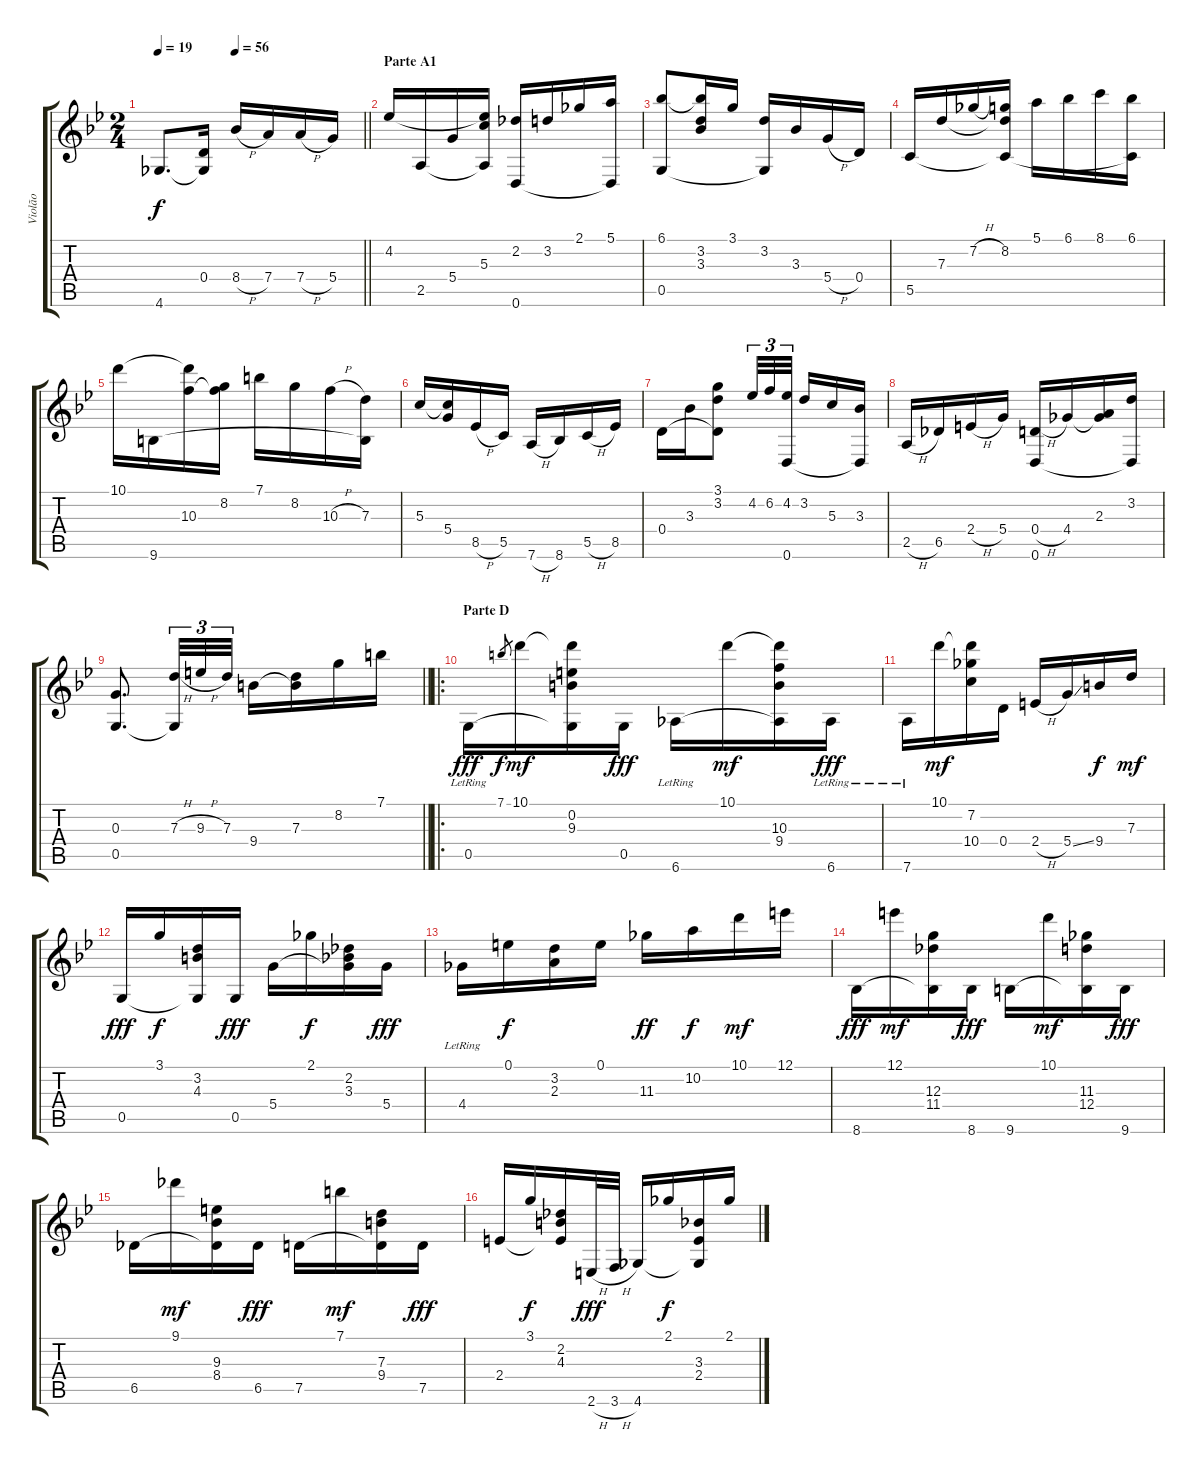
\track ("Violão" "Violão") {instrument acousticguitarnylon}
\staff {score tabs}
\tuning (E4 B3 G3 D3 G2 D2) {hide}
\ts (2 4)
\tempo 19
\tempo (56 0.375)
\clef g2
\barLineRight lightlight
\ks gminor
4.6.8{d dy f} (0.4 4.6{t}).16 8.4{h}.16 7.4.16 7.4{h}.16 5.4.16 |
\section ("" "Parte A1")
4.2.16 2.5.16 5.4.16 (4.2{t} 5.3 2.5{t}).16 (2.2 0.6).16 3.2.16 2.1.16 (5.1 0.6{t}).16 |
(6.1 0.5).8 (6.1{t} 3.2 3.3).16 3.1.16 (3.2 0.5{t}).16 3.3.16 5.4{h}.16 0.4.16 |
5.5.16 7.3.16 7.2{h}.16 (8.2 7.3{t} 5.5{t}).16 5.1.16 6.1.16 8.1.16 (6.1 5.5{t}).16 |
10.1.16 9.6.16 (10.1{t} 10.3).16 (8.2 10.3{t}).16 7.1.16 8.2.16 10.3{h}.16 (7.3 9.6{t}).16 |
5.3.16 (5.3{t} 5.4).16 8.5{h}.16 5.5.16 7.6{h}.16 8.6.16 5.5{h}.16 8.5.16 |
0.4.16 3.3.16 (3.1 3.2 0.4{t}).8 4.2.32{tu (3 2)} 6.2.32{tu (3 2)} (4.2 0.6).32{tu (3 2) beam splitsecondary} 3.2.16 5.3.16 (3.3 0.6{t}).16 |
2.5{h}.16 6.5.16 2.4{h}.16 5.4.16 (0.4{h} 0.6).16 4.4.16 (2.3 4.4{t}).16 (3.2 0.6{t}).16 |
\barLineRight lightlight
(0.3 0.5).8{d} (7.3{h} 0.5{t}).32{tu (3 2)} 9.3{h}.32{tu (3 2)} 7.3.32{tu (3 2)} 9.4.16 (7.3 9.4{t}).16 8.2.16 7.1.16 |
\ro
\section ("" "Parte D")
0.5{lr}.16{dy fff} 7.1.8{gr dy f} 10.1.16{dy mf} (10.1{t} 0.2 9.3 0.5{t}).16 0.5.16{dy fff} 6.6{lr}.16 10.1.16{dy mf} (10.1{t} 10.3 9.4 6.6{t}).16 6.6{lr}.16{dy fff} |
7.6{lr}.16 10.1.16{dy mf} (10.1{t} 7.2 10.4).16 0.4.16 2.4{h}.16 5.4{ss}.16 9.4.16{dy f} 7.3.16{dy mf} |
0.5.16{dy fff} 3.1.16{dy f} (3.2 4.3 0.5{t}).16 0.5.16{dy fff} 5.4.16 2.1.16{dy f} (2.2 3.3 5.4{t}).16 5.4.16{dy fff} |
4.4{lr}.16 0.1.16{dy f} (3.2 2.3).16 0.1.16 11.3.16{dy ff} 10.2.16{dy f} 10.1.16{dy mf} 12.1.16 |
8.6.16{dy fff} 12.1.16{dy mf} (12.3 11.4 8.6{t}).16 8.6.16{dy fff} 9.6.16 10.1.16{dy mf} (11.3 12.4 9.6{t}).16 9.6.16{dy fff} |
6.5.16 9.1.16{dy mf} (9.3 8.4 6.5{t}).16 6.5.16{dy fff} 7.5.16 7.1.16{dy mf} (7.3 9.4 7.5{t}).16 7.5.16{dy fff} |
2.4.16 3.1.16{dy f} (2.2 4.3 2.4{t}).16 2.6{h}.32{dy fff} 3.6{h}.32 4.6.16 2.1.16{dy f} (3.3 2.4 4.6{t}).16 2.1.16
